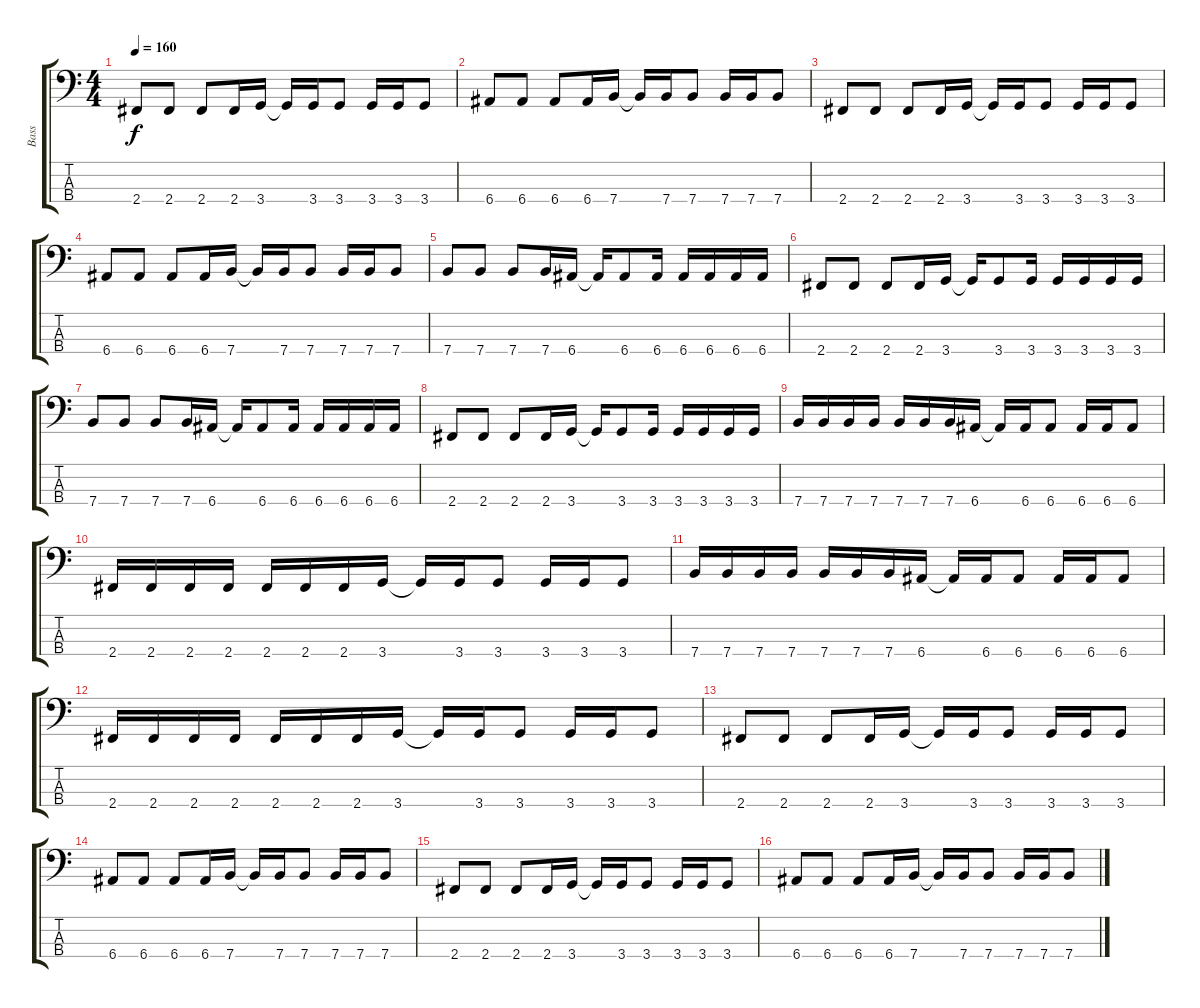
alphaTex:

\track ("Bass" "Bass") {instrument electricbasspick}
\staff {score tabs}
\tuning (G2 D2 A1 E1) {hide}
\ts (4 4)
\tempo 160
\clef f4
\ks c
2.4.8{dy f} 2.4.8 2.4.8 2.4.16 3.4.16 3.4{t}.16 3.4.16 3.4.8 3.4.16 3.4.16 3.4.8 |
6.4.8 6.4.8 6.4.8 6.4.16 7.4.16 7.4{t}.16 7.4.16 7.4.8 7.4.16 7.4.16 7.4.8 |
2.4.8 2.4.8 2.4.8 2.4.16 3.4.16 3.4{t}.16 3.4.16 3.4.8 3.4.16 3.4.16 3.4.8 |
6.4.8 6.4.8 6.4.8 6.4.16 7.4.16 7.4{t}.16 7.4.16 7.4.8 7.4.16 7.4.16 7.4.8 |
7.4.8 7.4.8 7.4.8 7.4.16 6.4.16 6.4{t}.16 6.4.8 6.4.16 6.4.16 6.4.16 6.4.16 6.4.16 |
2.4.8 2.4.8 2.4.8 2.4.16 3.4.16 3.4{t}.16 3.4.8 3.4.16 3.4.16 3.4.16 3.4.16 3.4.16 |
7.4.8 7.4.8 7.4.8 7.4.16 6.4.16 6.4{t}.16 6.4.8 6.4.16 6.4.16 6.4.16 6.4.16 6.4.16 |
2.4.8 2.4.8 2.4.8 2.4.16 3.4.16 3.4{t}.16 3.4.8 3.4.16 3.4.16 3.4.16 3.4.16 3.4.16 |
7.4.16 7.4.16 7.4.16 7.4.16 7.4.16 7.4.16 7.4.16 6.4.16 6.4{t}.16 6.4.16 6.4.8 6.4.16 6.4.16 6.4.8 |
2.4.16 2.4.16 2.4.16 2.4.16 2.4.16 2.4.16 2.4.16 3.4.16 3.4{t}.16 3.4.16 3.4.8 3.4.16 3.4.16 3.4.8 |
7.4.16 7.4.16 7.4.16 7.4.16 7.4.16 7.4.16 7.4.16 6.4.16 6.4{t}.16 6.4.16 6.4.8 6.4.16 6.4.16 6.4.8 |
2.4.16 2.4.16 2.4.16 2.4.16 2.4.16 2.4.16 2.4.16 3.4.16 3.4{t}.16 3.4.16 3.4.8 3.4.16 3.4.16 3.4.8 |
2.4.8 2.4.8 2.4.8 2.4.16 3.4.16 3.4{t}.16 3.4.16 3.4.8 3.4.16 3.4.16 3.4.8 |
6.4.8 6.4.8 6.4.8 6.4.16 7.4.16 7.4{t}.16 7.4.16 7.4.8 7.4.16 7.4.16 7.4.8 |
2.4.8 2.4.8 2.4.8 2.4.16 3.4.16 3.4{t}.16 3.4.16 3.4.8 3.4.16 3.4.16 3.4.8 |
6.4.8 6.4.8 6.4.8 6.4.16 7.4.16 7.4{t}.16 7.4.16 7.4.8 7.4.16 7.4.16 7.4.8
